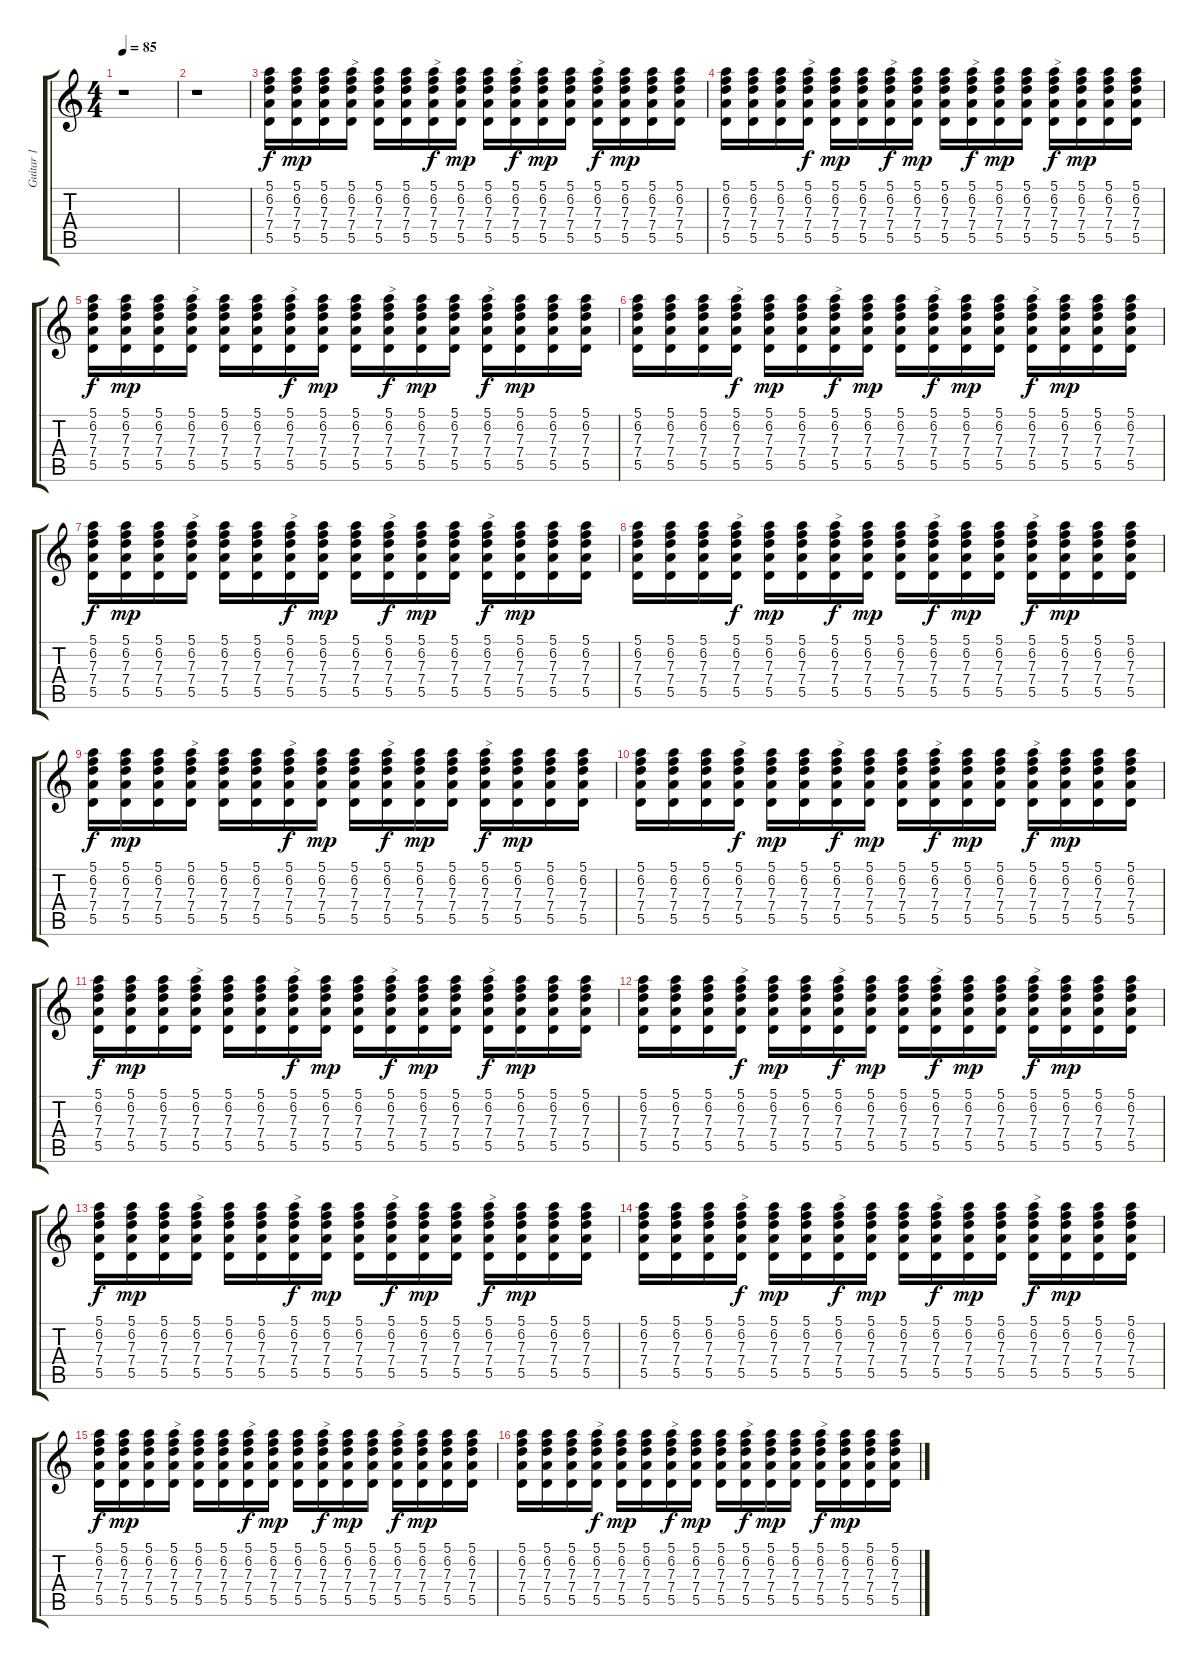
\track ("Guitar 1" "Guitar 1") {instrument acousticguitarsteel}
\staff {score tabs}
\tuning (E4 B3 G3 D3 A2 E2) {hide}
\ts (4 4)
\tempo 85
\clef g2
\ks c
r.1{dy mp} |
r.1 |
(5.1 6.2 7.3 7.4 5.5).16{dy f} (5.1 6.2 7.3 7.4 5.5).16{dy mp} (5.1 6.2 7.3 7.4 5.5).16 (5.1 6.2 7.3 7.4 5.5).16{txt ">"} (5.1 6.2 7.3 7.4 5.5).16 (5.1 6.2 7.3 7.4 5.5).16 (5.1 6.2 7.3 7.4 5.5).16{txt ">" dy f} (5.1 6.2 7.3 7.4 5.5).16{dy mp} (5.1 6.2 7.3 7.4 5.5).16 (5.1 6.2 7.3 7.4 5.5).16{txt ">" dy f} (5.1 6.2 7.3 7.4 5.5).16{dy mp} (5.1 6.2 7.3 7.4 5.5).16 (5.1 6.2 7.3 7.4 5.5).16{txt ">" dy f} (5.1 6.2 7.3 7.4 5.5).16{dy mp} (5.1 6.2 7.3 7.4 5.5).16 (5.1 6.2 7.3 7.4 5.5).16 |
(5.1 6.2 7.3 7.4 5.5).16 (5.1 6.2 7.3 7.4 5.5).16 (5.1 6.2 7.3 7.4 5.5).16 (5.1 6.2 7.3 7.4 5.5).16{txt ">" dy f} (5.1 6.2 7.3 7.4 5.5).16{dy mp} (5.1 6.2 7.3 7.4 5.5).16 (5.1 6.2 7.3 7.4 5.5).16{txt ">" dy f} (5.1 6.2 7.3 7.4 5.5).16{dy mp} (5.1 6.2 7.3 7.4 5.5).16 (5.1 6.2 7.3 7.4 5.5).16{txt ">" dy f} (5.1 6.2 7.3 7.4 5.5).16{dy mp} (5.1 6.2 7.3 7.4 5.5).16 (5.1 6.2 7.3 7.4 5.5).16{txt ">" dy f} (5.1 6.2 7.3 7.4 5.5).16{dy mp} (5.1 6.2 7.3 7.4 5.5).16 (5.1 6.2 7.3 7.4 5.5).16 |
(5.1 6.2 7.3 7.4 5.5).16{dy f} (5.1 6.2 7.3 7.4 5.5).16{dy mp} (5.1 6.2 7.3 7.4 5.5).16 (5.1 6.2 7.3 7.4 5.5).16{txt ">"} (5.1 6.2 7.3 7.4 5.5).16 (5.1 6.2 7.3 7.4 5.5).16 (5.1 6.2 7.3 7.4 5.5).16{txt ">" dy f} (5.1 6.2 7.3 7.4 5.5).16{dy mp} (5.1 6.2 7.3 7.4 5.5).16 (5.1 6.2 7.3 7.4 5.5).16{txt ">" dy f} (5.1 6.2 7.3 7.4 5.5).16{dy mp} (5.1 6.2 7.3 7.4 5.5).16 (5.1 6.2 7.3 7.4 5.5).16{txt ">" dy f} (5.1 6.2 7.3 7.4 5.5).16{dy mp} (5.1 6.2 7.3 7.4 5.5).16 (5.1 6.2 7.3 7.4 5.5).16 |
(5.1 6.2 7.3 7.4 5.5).16 (5.1 6.2 7.3 7.4 5.5).16 (5.1 6.2 7.3 7.4 5.5).16 (5.1 6.2 7.3 7.4 5.5).16{txt ">" dy f} (5.1 6.2 7.3 7.4 5.5).16{dy mp} (5.1 6.2 7.3 7.4 5.5).16 (5.1 6.2 7.3 7.4 5.5).16{txt ">" dy f} (5.1 6.2 7.3 7.4 5.5).16{dy mp} (5.1 6.2 7.3 7.4 5.5).16 (5.1 6.2 7.3 7.4 5.5).16{txt ">" dy f} (5.1 6.2 7.3 7.4 5.5).16{dy mp} (5.1 6.2 7.3 7.4 5.5).16 (5.1 6.2 7.3 7.4 5.5).16{txt ">" dy f} (5.1 6.2 7.3 7.4 5.5).16{dy mp} (5.1 6.2 7.3 7.4 5.5).16 (5.1 6.2 7.3 7.4 5.5).16 |
(5.1 6.2 7.3 7.4 5.5).16{dy f} (5.1 6.2 7.3 7.4 5.5).16{dy mp} (5.1 6.2 7.3 7.4 5.5).16 (5.1 6.2 7.3 7.4 5.5).16{txt ">"} (5.1 6.2 7.3 7.4 5.5).16 (5.1 6.2 7.3 7.4 5.5).16 (5.1 6.2 7.3 7.4 5.5).16{txt ">" dy f} (5.1 6.2 7.3 7.4 5.5).16{dy mp} (5.1 6.2 7.3 7.4 5.5).16 (5.1 6.2 7.3 7.4 5.5).16{txt ">" dy f} (5.1 6.2 7.3 7.4 5.5).16{dy mp} (5.1 6.2 7.3 7.4 5.5).16 (5.1 6.2 7.3 7.4 5.5).16{txt ">" dy f} (5.1 6.2 7.3 7.4 5.5).16{dy mp} (5.1 6.2 7.3 7.4 5.5).16 (5.1 6.2 7.3 7.4 5.5).16 |
(5.1 6.2 7.3 7.4 5.5).16 (5.1 6.2 7.3 7.4 5.5).16 (5.1 6.2 7.3 7.4 5.5).16 (5.1 6.2 7.3 7.4 5.5).16{txt ">" dy f} (5.1 6.2 7.3 7.4 5.5).16{dy mp} (5.1 6.2 7.3 7.4 5.5).16 (5.1 6.2 7.3 7.4 5.5).16{txt ">" dy f} (5.1 6.2 7.3 7.4 5.5).16{dy mp} (5.1 6.2 7.3 7.4 5.5).16 (5.1 6.2 7.3 7.4 5.5).16{txt ">" dy f} (5.1 6.2 7.3 7.4 5.5).16{dy mp} (5.1 6.2 7.3 7.4 5.5).16 (5.1 6.2 7.3 7.4 5.5).16{txt ">" dy f} (5.1 6.2 7.3 7.4 5.5).16{dy mp} (5.1 6.2 7.3 7.4 5.5).16 (5.1 6.2 7.3 7.4 5.5).16 |
(5.1 6.2 7.3 7.4 5.5).16{dy f} (5.1 6.2 7.3 7.4 5.5).16{dy mp} (5.1 6.2 7.3 7.4 5.5).16 (5.1 6.2 7.3 7.4 5.5).16{txt ">"} (5.1 6.2 7.3 7.4 5.5).16 (5.1 6.2 7.3 7.4 5.5).16 (5.1 6.2 7.3 7.4 5.5).16{txt ">" dy f} (5.1 6.2 7.3 7.4 5.5).16{dy mp} (5.1 6.2 7.3 7.4 5.5).16 (5.1 6.2 7.3 7.4 5.5).16{txt ">" dy f} (5.1 6.2 7.3 7.4 5.5).16{dy mp} (5.1 6.2 7.3 7.4 5.5).16 (5.1 6.2 7.3 7.4 5.5).16{txt ">" dy f} (5.1 6.2 7.3 7.4 5.5).16{dy mp} (5.1 6.2 7.3 7.4 5.5).16 (5.1 6.2 7.3 7.4 5.5).16 |
(5.1 6.2 7.3 7.4 5.5).16 (5.1 6.2 7.3 7.4 5.5).16 (5.1 6.2 7.3 7.4 5.5).16 (5.1 6.2 7.3 7.4 5.5).16{txt ">" dy f} (5.1 6.2 7.3 7.4 5.5).16{dy mp} (5.1 6.2 7.3 7.4 5.5).16 (5.1 6.2 7.3 7.4 5.5).16{txt ">" dy f} (5.1 6.2 7.3 7.4 5.5).16{dy mp} (5.1 6.2 7.3 7.4 5.5).16 (5.1 6.2 7.3 7.4 5.5).16{txt ">" dy f} (5.1 6.2 7.3 7.4 5.5).16{dy mp} (5.1 6.2 7.3 7.4 5.5).16 (5.1 6.2 7.3 7.4 5.5).16{txt ">" dy f} (5.1 6.2 7.3 7.4 5.5).16{dy mp} (5.1 6.2 7.3 7.4 5.5).16 (5.1 6.2 7.3 7.4 5.5).16 |
(5.1 6.2 7.3 7.4 5.5).16{dy f} (5.1 6.2 7.3 7.4 5.5).16{dy mp} (5.1 6.2 7.3 7.4 5.5).16 (5.1 6.2 7.3 7.4 5.5).16{txt ">"} (5.1 6.2 7.3 7.4 5.5).16 (5.1 6.2 7.3 7.4 5.5).16 (5.1 6.2 7.3 7.4 5.5).16{txt ">" dy f} (5.1 6.2 7.3 7.4 5.5).16{dy mp} (5.1 6.2 7.3 7.4 5.5).16 (5.1 6.2 7.3 7.4 5.5).16{txt ">" dy f} (5.1 6.2 7.3 7.4 5.5).16{dy mp} (5.1 6.2 7.3 7.4 5.5).16 (5.1 6.2 7.3 7.4 5.5).16{txt ">" dy f} (5.1 6.2 7.3 7.4 5.5).16{dy mp} (5.1 6.2 7.3 7.4 5.5).16 (5.1 6.2 7.3 7.4 5.5).16 |
(5.1 6.2 7.3 7.4 5.5).16 (5.1 6.2 7.3 7.4 5.5).16 (5.1 6.2 7.3 7.4 5.5).16 (5.1 6.2 7.3 7.4 5.5).16{txt ">" dy f} (5.1 6.2 7.3 7.4 5.5).16{dy mp} (5.1 6.2 7.3 7.4 5.5).16 (5.1 6.2 7.3 7.4 5.5).16{txt ">" dy f} (5.1 6.2 7.3 7.4 5.5).16{dy mp} (5.1 6.2 7.3 7.4 5.5).16 (5.1 6.2 7.3 7.4 5.5).16{txt ">" dy f} (5.1 6.2 7.3 7.4 5.5).16{dy mp} (5.1 6.2 7.3 7.4 5.5).16 (5.1 6.2 7.3 7.4 5.5).16{txt ">" dy f} (5.1 6.2 7.3 7.4 5.5).16{dy mp} (5.1 6.2 7.3 7.4 5.5).16 (5.1 6.2 7.3 7.4 5.5).16 |
(5.1 6.2 7.3 7.4 5.5).16{dy f} (5.1 6.2 7.3 7.4 5.5).16{dy mp} (5.1 6.2 7.3 7.4 5.5).16 (5.1 6.2 7.3 7.4 5.5).16{txt ">"} (5.1 6.2 7.3 7.4 5.5).16 (5.1 6.2 7.3 7.4 5.5).16 (5.1 6.2 7.3 7.4 5.5).16{txt ">" dy f} (5.1 6.2 7.3 7.4 5.5).16{dy mp} (5.1 6.2 7.3 7.4 5.5).16 (5.1 6.2 7.3 7.4 5.5).16{txt ">" dy f} (5.1 6.2 7.3 7.4 5.5).16{dy mp} (5.1 6.2 7.3 7.4 5.5).16 (5.1 6.2 7.3 7.4 5.5).16{txt ">" dy f} (5.1 6.2 7.3 7.4 5.5).16{dy mp} (5.1 6.2 7.3 7.4 5.5).16 (5.1 6.2 7.3 7.4 5.5).16 |
(5.1 6.2 7.3 7.4 5.5).16 (5.1 6.2 7.3 7.4 5.5).16 (5.1 6.2 7.3 7.4 5.5).16 (5.1 6.2 7.3 7.4 5.5).16{txt ">" dy f} (5.1 6.2 7.3 7.4 5.5).16{dy mp} (5.1 6.2 7.3 7.4 5.5).16 (5.1 6.2 7.3 7.4 5.5).16{txt ">" dy f} (5.1 6.2 7.3 7.4 5.5).16{dy mp} (5.1 6.2 7.3 7.4 5.5).16 (5.1 6.2 7.3 7.4 5.5).16{txt ">" dy f} (5.1 6.2 7.3 7.4 5.5).16{dy mp} (5.1 6.2 7.3 7.4 5.5).16 (5.1 6.2 7.3 7.4 5.5).16{txt ">" dy f} (5.1 6.2 7.3 7.4 5.5).16{dy mp} (5.1 6.2 7.3 7.4 5.5).16 (5.1 6.2 7.3 7.4 5.5).16 |
(5.1 6.2 7.3 7.4 5.5).16{dy f} (5.1 6.2 7.3 7.4 5.5).16{dy mp} (5.1 6.2 7.3 7.4 5.5).16 (5.1 6.2 7.3 7.4 5.5).16{txt ">"} (5.1 6.2 7.3 7.4 5.5).16 (5.1 6.2 7.3 7.4 5.5).16 (5.1 6.2 7.3 7.4 5.5).16{txt ">" dy f} (5.1 6.2 7.3 7.4 5.5).16{dy mp} (5.1 6.2 7.3 7.4 5.5).16 (5.1 6.2 7.3 7.4 5.5).16{txt ">" dy f} (5.1 6.2 7.3 7.4 5.5).16{dy mp} (5.1 6.2 7.3 7.4 5.5).16 (5.1 6.2 7.3 7.4 5.5).16{txt ">" dy f} (5.1 6.2 7.3 7.4 5.5).16{dy mp} (5.1 6.2 7.3 7.4 5.5).16 (5.1 6.2 7.3 7.4 5.5).16 |
(5.1 6.2 7.3 7.4 5.5).16 (5.1 6.2 7.3 7.4 5.5).16 (5.1 6.2 7.3 7.4 5.5).16 (5.1 6.2 7.3 7.4 5.5).16{txt ">" dy f} (5.1 6.2 7.3 7.4 5.5).16{dy mp} (5.1 6.2 7.3 7.4 5.5).16 (5.1 6.2 7.3 7.4 5.5).16{txt ">" dy f} (5.1 6.2 7.3 7.4 5.5).16{dy mp} (5.1 6.2 7.3 7.4 5.5).16 (5.1 6.2 7.3 7.4 5.5).16{txt ">" dy f} (5.1 6.2 7.3 7.4 5.5).16{dy mp} (5.1 6.2 7.3 7.4 5.5).16 (5.1 6.2 7.3 7.4 5.5).16{txt ">" dy f} (5.1 6.2 7.3 7.4 5.5).16{dy mp} (5.1 6.2 7.3 7.4 5.5).16 (5.1 6.2 7.3 7.4 5.5).16
